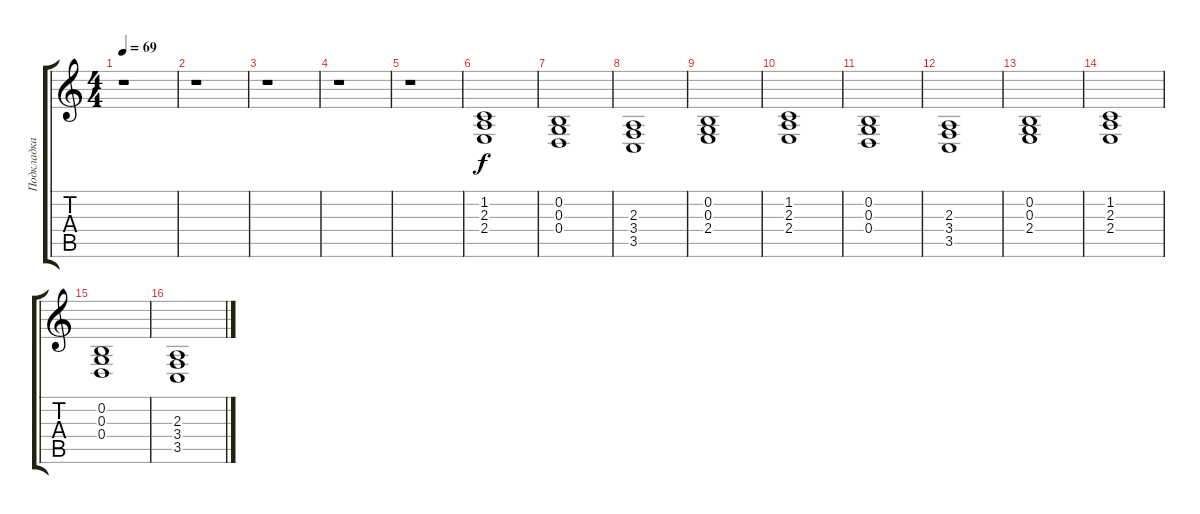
\track ("Подкладка №2" "Подкладка ") {instrument pad7halo}
\staff {score tabs}
\tuning (E4 B3 G3 D3 A2 E2) {hide}
\ts (4 4)
\tempo 69
\clef g2
\ks c
r.1{dy f} |
r.1 |
r.1 |
r.1 |
r.1 |
(1.2 2.3 2.4).1 |
(0.2 0.3 0.4).1 |
(2.3 3.4 3.5).1 |
(0.2 0.3 2.4).1 |
(1.2 2.3 2.4).1 |
(0.2 0.3 0.4).1 |
(2.3 3.4 3.5).1 |
(0.2 0.3 2.4).1 |
(1.2 2.3 2.4).1 |
(0.2 0.3 0.4).1 |
(2.3 3.4 3.5).1
